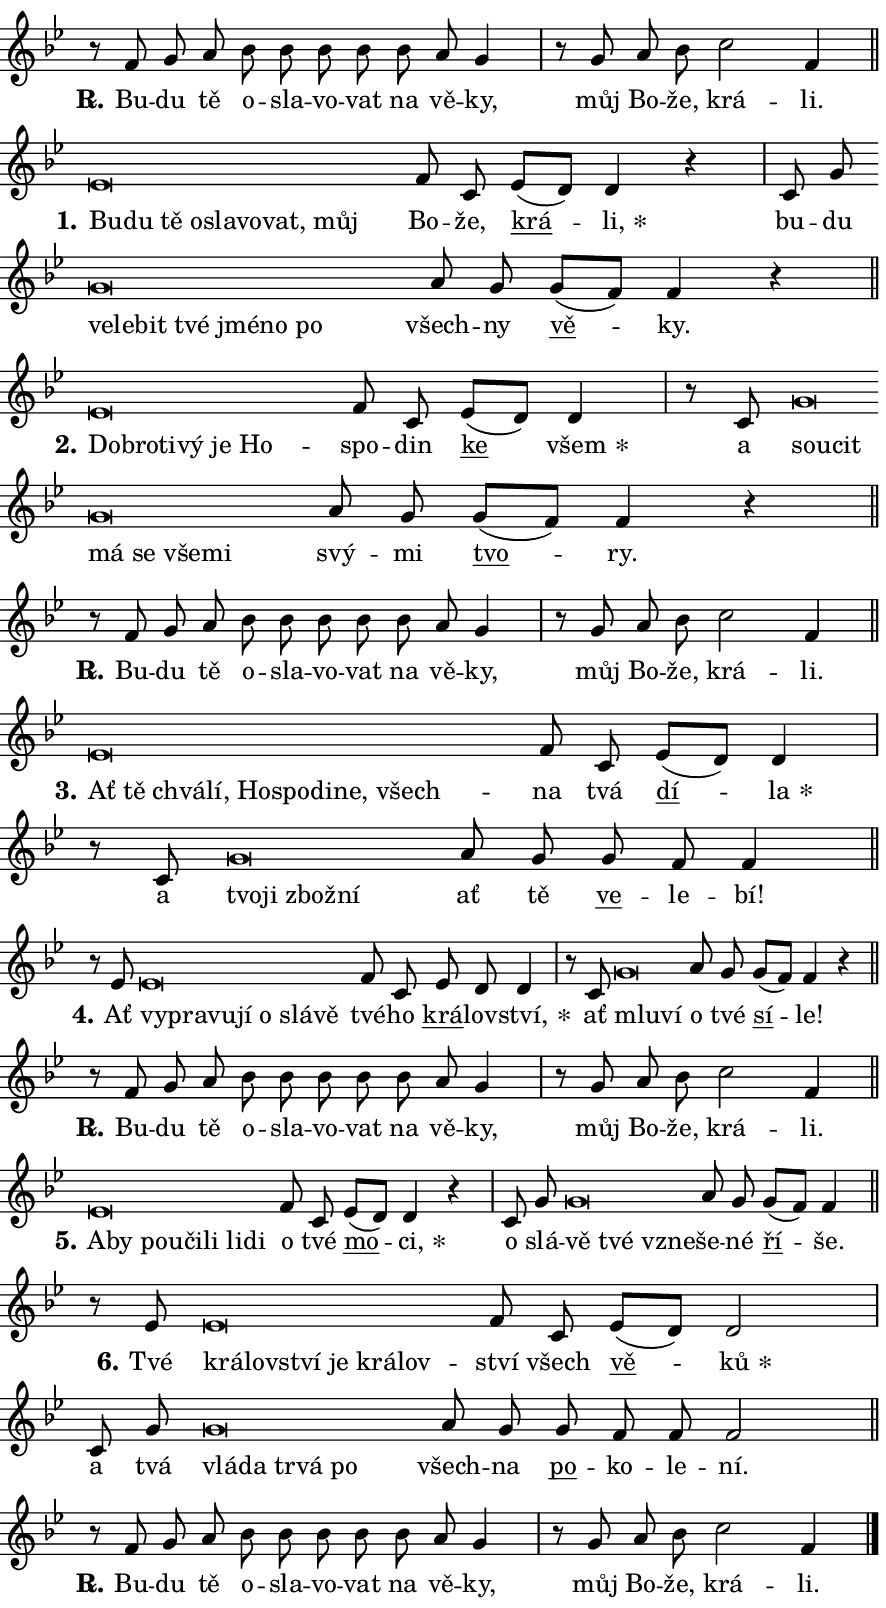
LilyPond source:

\version "2.24.0"
\header { tagline = "" }
\paper {
  indent = 0\cm
  top-margin = 0\cm
  right-margin = 0.13\cm % to fit lyric hyphens
  bottom-margin = 0\cm
  left-margin = 0\cm
  paper-width = 15\cm
  page-breaking = #ly:one-page-breaking
  system-system-spacing.basic-distance = #11
  score-system-spacing.basic-distance = #11
  ragged-last = ##f
}


%% Author: Thomas Morley
%% https://lists.gnu.org/archive/html/lilypond-user/2020-05/msg00002.html
#(define (line-position grob)
"Returns position of @var[grob} in current system:
   @code{'start}, if at first time-step
   @code{'end}, if at last time-step
   @code{'middle} otherwise
"
  (let* ((col (ly:item-get-column grob))
         (ln (ly:grob-object col 'left-neighbor))
         (rn (ly:grob-object col 'right-neighbor))
         (col-to-check-left (if (ly:grob? ln) ln col))
         (col-to-check-right (if (ly:grob? rn) rn col))
         (break-dir-left
           (and
             (ly:grob-property col-to-check-left 'non-musical #f)
             (ly:item-break-dir col-to-check-left)))
         (break-dir-right
           (and
             (ly:grob-property col-to-check-right 'non-musical #f)
             (ly:item-break-dir col-to-check-right))))
        (cond ((eqv? 1 break-dir-left) 'start)
              ((eqv? -1 break-dir-right) 'end)
              (else 'middle))))

#(define (tranparent-at-line-position vctor)
  (lambda (grob)
  "Relying on @code{line-position} select the relevant enry from @var{vctor}.
Used to determine transparency,"
    (case (line-position grob)
      ((end) (not (vector-ref vctor 0)))
      ((middle) (not (vector-ref vctor 1)))
      ((start) (not (vector-ref vctor 2))))))

noteHeadBreakVisibility =
#(define-music-function (break-visibility)(vector?)
"Makes @code{NoteHead}s transparent relying on @var{break-visibility}"
#{
  \override NoteHead.transparent =
    #(tranparent-at-line-position break-visibility)
#})

#(define delete-ledgers-for-transparent-note-heads
  (lambda (grob)
    "Reads whether a @code{NoteHead} is transparent.
If so this @code{NoteHead} is removed from @code{'note-heads} from
@var{grob}, which is supposed to be @code{LedgerLineSpanner}.
As a result ledgers are not printed for this @code{NoteHead}"
    (let* ((nhds-array (ly:grob-object grob 'note-heads))
           (nhds-list
             (if (ly:grob-array? nhds-array)
                 (ly:grob-array->list nhds-array)
                 '()))
           ;; Relies on the transparent-property being done before
           ;; Staff.LedgerLineSpanner.after-line-breaking is executed.
           ;; This is fragile ...
           (to-keep
             (remove
               (lambda (nhd)
                 (ly:grob-property nhd 'transparent #f))
               nhds-list)))
      ;; TODO find a better method to iterate over grob-arrays, similiar
      ;; to filter/remove etc for lists
      ;; For now rebuilt from scratch
      (set! (ly:grob-object grob 'note-heads)  '())
      (for-each
        (lambda (nhd)
          (ly:pointer-group-interface::add-grob grob 'note-heads nhd))
        to-keep))))

squashNotes = {
  \override NoteHead.X-extent = #'(-0.2 . 0.2)
  \override NoteHead.Y-extent = #'(-0.75 . 0)
  \override NoteHead.stencil =
    #(lambda (grob)
       (let ((pos (ly:grob-property grob 'staff-position)))
         (begin
           (if (< pos -7) (display "ERROR: Lower brevis then expected\n") (display ""))
           (if (<= pos -6) ly:text-interface::print ly:note-head::print))))
}
unSquashNotes = {
  \revert NoteHead.X-extent
  \revert NoteHead.Y-extent
  \revert NoteHead.stencil
}

hideNotes = \noteHeadBreakVisibility #begin-of-line-visible
unHideNotes = \noteHeadBreakVisibility #all-visible

% work-around for resetting accidentals
% https://lilypond.org/doc/v2.23/Documentation/notation/displaying-rhythms#unmetered-music
cadenzaMeasure = {
  \cadenzaOff
  \partial 1024 s1024
  \cadenzaOn
}

#(define-markup-command (accent layout props text) (markup?)
  "Underline accented syllable"
  (interpret-markup layout props
    #{\markup \override #'(offset . 4.3) \underline { #text }#}))

responsum = \markup \concat {
  "R" \hspace #-1.05 \path #0.1 #'((moveto 0 0.07) (lineto 0.9 0.8)) \hspace #0.05 "."
}

spaceSize = #0.6828661417322834 % exact space size for TeX Gyre Schola

\layout {
  \context {
    \Staff
    \remove "Time_signature_engraver"
    \override LedgerLineSpanner.after-line-breaking = #delete-ledgers-for-transparent-note-heads
  }
  \context {
    \Lyrics {
      \override LyricSpace.minimum-distance = \spaceSize
      \override LyricText.font-name = #"TeX Gyre Schola"
      \override LyricText.font-size = 1
      \override StanzaNumber.font-name = #"TeX Gyre Schola Bold"
      \override StanzaNumber.font-size = 1
    }
  }
  \context {
    \Score 
    \override NoteHead.text =
      #(lambda (grob) 
        (let ((pos (ly:grob-property grob 'staff-position)))
          #{\markup {
            \combine
              \halign #-0.55 \raise #(if (= pos -6) 0 0.5) \override #'(thickness . 2) \draw-line #'(3.2 . 0)
              \musicglyph "noteheads.sM1"
          }#}))
  }
}

% magnetic-lyrics.ily
%
%   written by
%     Jean Abou Samra <jean@abou-samra.fr>
%     Werner Lemberg <wl@gnu.org>
%
%   adapted by
%     Jiri Hon <jiri.hon@gmail.com>
%
% Version 2022-Apr-15

% https://www.mail-archive.com/lilypond-user@gnu.org/msg149350.html

#(define (Left_hyphen_pointer_engraver context)
   "Collect syllable-hyphen-syllable occurrences in lyrics and store
them in properties.  This engraver only looks to the left.  For
example, if the lyrics input is @code{foo -- bar}, it does the
following.

@itemize @bullet
@item
Set the @code{text} property of the @code{LyricHyphen} grob between
@q{foo} and @q{bar} to @code{foo}.

@item
Set the @code{left-hyphen} property of the @code{LyricText} grob with
text @q{foo} to the @code{LyricHyphen} grob between @q{foo} and
@q{bar}.
@end itemize

Use this auxiliary engraver in combination with the
@code{lyric-@/text::@/apply-@/magnetic-@/offset!} hook."
   (let ((hyphen #f)
         (text #f))
     (make-engraver
      (acknowledgers
       ((lyric-syllable-interface engraver grob source-engraver)
        (set! text grob)))
      (end-acknowledgers
       ((lyric-hyphen-interface engraver grob source-engraver)
        ;(when (not (grob::has-interface grob 'lyric-space-interface))
          (set! hyphen grob)));)
      ((stop-translation-timestep engraver)
       (when (and text hyphen)
         (ly:grob-set-object! text 'left-hyphen hyphen))
       (set! text #f)
       (set! hyphen #f)))))

#(define (lyric-text::apply-magnetic-offset! grob)
   "If the space between two syllables is less than the value in
property @code{LyricText@/.details@/.squash-threshold}, move the right
syllable to the left so that it gets concatenated with the left
syllable.

Use this function as a hook for
@code{LyricText@/.after-@/line-@/breaking} if the
@code{Left_@/hyphen_@/pointer_@/engraver} is active."
   (let ((hyphen (ly:grob-object grob 'left-hyphen #f)))
     (when hyphen
       (let ((left-text (ly:spanner-bound hyphen LEFT)))
         (when (grob::has-interface left-text 'lyric-syllable-interface)
           (let* ((common (ly:grob-common-refpoint grob left-text X))
                  (this-x-ext (ly:grob-extent grob common X))
                  (left-x-ext
                   (begin
                     ;; Trigger magnetism for left-text.
                     (ly:grob-property left-text 'after-line-breaking)
                     (ly:grob-extent left-text common X)))
                  ;; `delta` is the gap width between two syllables.
                  (delta (- (interval-start this-x-ext)
                            (interval-end left-x-ext)))
                  (details (ly:grob-property grob 'details))
                  (threshold (assoc-get 'squash-threshold details 0.2)))
             (when (< delta threshold)
               (let* (;; We have to manipulate the input text so that
                      ;; ligatures crossing syllable boundaries are not
                      ;; disabled.  For languages based on the Latin
                      ;; script this is essentially a beautification.
                      ;; However, for non-Western scripts it can be a
                      ;; necessity.
                      (lt (ly:grob-property left-text 'text))
                      (rt (ly:grob-property grob 'text))
                      (is-space (grob::has-interface hyphen 'lyric-space-interface))
                      (space (if is-space " " ""))
                      (extra-delta (if is-space spaceSize 0))
                      ;; Append new syllable.
                      (ltrt-space (if (and (string? lt) (string? rt))
                                (string-append lt space rt)
                                (make-concat-markup (list lt space rt))))
                      ;; Right-align `ltrt` to the right side.
                      (ltrt-space-markup (grob-interpret-markup
                               grob
                               (make-translate-markup
                                (cons (interval-length this-x-ext) 0)
                                (make-right-align-markup ltrt-space)))))
                 (begin
                   ;; Don't print `left-text`.
                   (ly:grob-set-property! left-text 'stencil #f)
                   ;; Set text and stencil (which holds all collected
                   ;; syllables so far) and shift it to the left.
                   (ly:grob-set-property! grob 'text ltrt-space)
                   (ly:grob-set-property! grob 'stencil ltrt-space-markup)
                   (ly:grob-translate-axis! grob (- (- delta extra-delta)) X))))))))))


#(define (lyric-hyphen::displace-bounds-first grob)
   ;; Make very sure this callback isn't triggered too early.
   (let ((left (ly:spanner-bound grob LEFT))
         (right (ly:spanner-bound grob RIGHT)))
     (ly:grob-property left 'after-line-breaking)
     (ly:grob-property right 'after-line-breaking)
     (ly:lyric-hyphen::print grob)))

squashThreshold = #0.4

\layout {
  \context {
    \Lyrics
    \consists #Left_hyphen_pointer_engraver
    \override LyricText.after-line-breaking =
      #lyric-text::apply-magnetic-offset!
    \override LyricHyphen.stencil = #lyric-hyphen::displace-bounds-first
    \override LyricText.details.squash-threshold = \squashThreshold
    \override LyricHyphen.minimum-distance = 0
    \override LyricHyphen.minimum-length = \squashThreshold
  }
}

squashText = \override LyricText.details.squash-threshold = 9999
unSquashText = \override LyricText.details.squash-threshold = \squashThreshold

leftText = \override LyricText.self-alignment-X = #LEFT
unLeftText = \revert LyricText.self-alignment-X

starOffset = #(lambda (grob) 
                (let ((x_offset (ly:self-alignment-interface::aligned-on-x-parent grob)))
                  (if (= x_offset 0) 0 (+ x_offset 1.2))))

star = #(define-music-function (syllable)(string?)
"Append star separator at the end of a syllable"
#{
  \once \override LyricText.X-offset = #starOffset
  \lyricmode { \markup {
    #syllable
    \override #'((font-name . "TeX Gyre Schola Bold")) \hspace #0.2 \lower #0.65 \larger "*"
  } }
#})

starAccent = #(define-music-function (syllable)(string?)
"Append star separator at the end of a syllable and make accent"
#{
  \once \override LyricText.X-offset = #starOffset
  \lyricmode { \markup {
    \accent #syllable
    \override #'((font-name . "TeX Gyre Schola Bold")) \hspace #0.2 \lower #0.65 \larger "*"
  } }
#})

breath = #(define-music-function (syllable)(string?)
"Append breathing indicator at the end of a syllable"
#{
  \lyricmode { \markup { #syllable "+" } }
#})

optionalBreath = #(define-music-function (syllable)(string?)
"Append optional breathing indicator at the end of a syllable"
#{
  \lyricmode { \markup { #syllable "(+)" } }
#})


\score {
    <<
        \new Voice = "melody" { \cadenzaOn \key bes \major \relative { r8 f' g a bes bes bes bes \bar "" bes a g4 \cadenzaMeasure \bar "|" r8 g a bes \bar "" c2 f,4 \cadenzaMeasure \bar "||" \break } }
        \new Lyrics \lyricsto "melody" { \lyricmode { \set stanza = \responsum
Bu -- du tě o -- sla -- vo -- vat na vě -- ky, můj Bo -- že, krá -- li. } }
    >>
    \layout {}
}

\score {
    <<
        \new Voice = "melody" { \cadenzaOn \key bes \major \relative { \squashNotes es'\breve*1/16 \hideNotes \breve*1/16 \bar "" \breve*1/16 \bar "" \breve*1/16 \bar "" \breve*1/16 \bar "" \breve*1/16 \bar "" \breve*1/16 \breve*1/16 \bar "" \unHideNotes \unSquashNotes f8 c \bar "" es[( d)] d4 r \cadenzaMeasure \bar "|" c8 g' \bar "" \squashNotes g\breve*1/16 \hideNotes \breve*1/16 \bar "" \breve*1/16 \bar "" \breve*1/16 \bar "" \breve*1/16 \bar "" \breve*1/16 \breve*1/16 \bar "" \unHideNotes \unSquashNotes a8 g \bar "" g[( f)] f4 r \cadenzaMeasure \bar "||" \break } }
        \new Lyrics \lyricsto "melody" { \lyricmode { \set stanza = "1."
\leftText Bu -- \squashText du tě o -- sla -- vo -- vat, můj \unLeftText \unSquashText Bo -- že, \markup \accent krá -- \star li, bu -- du \leftText ve -- \squashText le -- bit tvé jmé -- no po \unLeftText \unSquashText všech -- ny \markup \accent vě -- ky. } }
    >>
    \layout {}
}

\score {
    <<
        \new Voice = "melody" { \cadenzaOn \key bes \major \relative { \squashNotes es'\breve*1/16 \hideNotes \breve*1/16 \bar "" \breve*1/16 \bar "" \breve*1/16 \bar "" \breve*1/16 \breve*1/16 \bar "" \unHideNotes \unSquashNotes f8 c \bar "" es[( d)] d4 \cadenzaMeasure \bar "|" r8 c8 \squashNotes g'\breve*1/16 \hideNotes \breve*1/16 \bar "" \breve*1/16 \bar "" \breve*1/16 \bar "" \breve*1/16 \breve*1/16 \bar "" \unHideNotes \unSquashNotes a8 g \bar "" g[( f)] f4 r \cadenzaMeasure \bar "||" \break } }
        \new Lyrics \lyricsto "melody" { \lyricmode { \set stanza = "2."
\leftText Dob -- \squashText ro -- ti -- vý je Ho -- \unLeftText \unSquashText spo -- din \markup \accent ke \star všem a \leftText sou -- \squashText cit má se vše -- mi \unLeftText \unSquashText svý -- mi \markup \accent tvo -- ry. } }
    >>
    \layout {}
}

\score {
    <<
        \new Voice = "melody" { \cadenzaOn \key bes \major \relative { r8 f' g a bes bes bes bes \bar "" bes a g4 \cadenzaMeasure \bar "|" r8 g a bes \bar "" c2 f,4 \cadenzaMeasure \bar "||" \break } }
        \new Lyrics \lyricsto "melody" { \lyricmode { \set stanza = \responsum
Bu -- du tě o -- sla -- vo -- vat na vě -- ky, můj Bo -- že, krá -- li. } }
    >>
    \layout {}
}

\score {
    <<
        \new Voice = "melody" { \cadenzaOn \key bes \major \relative { \squashNotes es'\breve*1/16 \hideNotes \breve*1/16 \bar "" \breve*1/16 \bar "" \breve*1/16 \bar "" \breve*1/16 \bar "" \breve*1/16 \bar "" \breve*1/16 \bar "" \breve*1/16 \breve*1/16 \bar "" \unHideNotes \unSquashNotes f8 c \bar "" es[( d)] d4 \cadenzaMeasure \bar "|" r8 c8 \squashNotes g'\breve*1/16 \hideNotes \breve*1/16 \bar "" \breve*1/16 \breve*1/16 \bar "" \unHideNotes \unSquashNotes a8 g \bar "" g f f4 \cadenzaMeasure \bar "||" \break } }
        \new Lyrics \lyricsto "melody" { \lyricmode { \set stanza = "3."
\leftText Ať \squashText tě chvá -- lí, Ho -- spo -- di -- ne, všech -- \unLeftText \unSquashText na tvá \markup \accent dí -- \star la a \leftText tvo -- \squashText ji zbož -- ní \unLeftText \unSquashText ať tě \markup \accent ve -- le -- bí! } }
    >>
    \layout {}
}

\score {
    <<
        \new Voice = "melody" { \cadenzaOn \key bes \major \relative { r8 es' \squashNotes es\breve*1/16 \hideNotes \breve*1/16 \bar "" \breve*1/16 \bar "" \breve*1/16 \bar "" \breve*1/16 \bar "" \breve*1/16 \breve*1/16 \bar "" \unHideNotes \unSquashNotes f8 c \bar "" es d d4 \cadenzaMeasure \bar "|" r8 c8 \squashNotes g'\breve*1/16 \hideNotes \breve*1/16 \bar "" \unHideNotes \unSquashNotes a8 g \bar "" g[( f)] f4 r \cadenzaMeasure \bar "||" \break } }
        \new Lyrics \lyricsto "melody" { \lyricmode { \set stanza = "4."
Ať \leftText vy -- \squashText pra -- vu -- jí o slá -- vě \unLeftText \unSquashText tvé -- ho \markup \accent krá -- lov -- \star ství, ať \leftText mlu -- \squashText ví \unLeftText \unSquashText o tvé \markup \accent sí -- le! } }
    >>
    \layout {}
}

\score {
    <<
        \new Voice = "melody" { \cadenzaOn \key bes \major \relative { r8 f' g a bes bes bes bes \bar "" bes a g4 \cadenzaMeasure \bar "|" r8 g a bes \bar "" c2 f,4 \cadenzaMeasure \bar "||" \break } }
        \new Lyrics \lyricsto "melody" { \lyricmode { \set stanza = \responsum
Bu -- du tě o -- sla -- vo -- vat na vě -- ky, můj Bo -- že, krá -- li. } }
    >>
    \layout {}
}

\score {
    <<
        \new Voice = "melody" { \cadenzaOn \key bes \major \relative { \squashNotes es'\breve*1/16 \hideNotes \breve*1/16 \bar "" \breve*1/16 \bar "" \breve*1/16 \bar "" \breve*1/16 \bar "" \breve*1/16 \bar "" \breve*1/16 \breve*1/16 \bar "" \unHideNotes \unSquashNotes f8 c \bar "" es[( d)] d4 r \cadenzaMeasure \bar "|" c8 g' \bar "" \squashNotes g\breve*1/16 \hideNotes \breve*1/16 \breve*1/16 \bar "" \unHideNotes \unSquashNotes a8 g \bar "" g[( f)] f4 \cadenzaMeasure \bar "||" \break } }
        \new Lyrics \lyricsto "melody" { \lyricmode { \set stanza = "5."
\leftText A -- \squashText by po -- u -- či -- li li -- di \unLeftText \unSquashText o tvé \markup \accent mo -- \star ci, o slá -- \leftText vě \squashText tvé vzne -- \unLeftText \unSquashText še -- né \markup \accent ří -- še. } }
    >>
    \layout {}
}

\score {
    <<
        \new Voice = "melody" { \cadenzaOn \key bes \major \relative { r8 es' \squashNotes es\breve*1/16 \hideNotes \breve*1/16 \bar "" \breve*1/16 \bar "" \breve*1/16 \bar "" \breve*1/16 \breve*1/16 \bar "" \unHideNotes \unSquashNotes f8 c \bar "" es[( d)] d2 \cadenzaMeasure \bar "|" c8 g' \bar "" \squashNotes g\breve*1/16 \hideNotes \breve*1/16 \bar "" \breve*1/16 \bar "" \breve*1/16 \breve*1/16 \bar "" \unHideNotes \unSquashNotes a8 g \bar "" g f f f2 \cadenzaMeasure \bar "||" \break } }
        \new Lyrics \lyricsto "melody" { \lyricmode { \set stanza = "6."
Tvé \leftText krá -- \squashText lov -- ství je krá -- lov -- \unLeftText \unSquashText ství všech \markup \accent vě -- \star ků a tvá \leftText vlá -- \squashText da tr -- vá po \unLeftText \unSquashText všech -- na \markup \accent po -- ko -- le -- ní. } }
    >>
    \layout {}
}

\score {
    <<
        \new Voice = "melody" { \cadenzaOn \key bes \major \relative { r8 f' g a bes bes bes bes \bar "" bes a g4 \cadenzaMeasure \bar "|" r8 g a bes \bar "" c2 f,4 \cadenzaMeasure \bar "||" \break } \bar "|." }
        \new Lyrics \lyricsto "melody" { \lyricmode { \set stanza = \responsum
Bu -- du tě o -- sla -- vo -- vat na vě -- ky, můj Bo -- že, krá -- li. } }
    >>
    \layout {}
}
